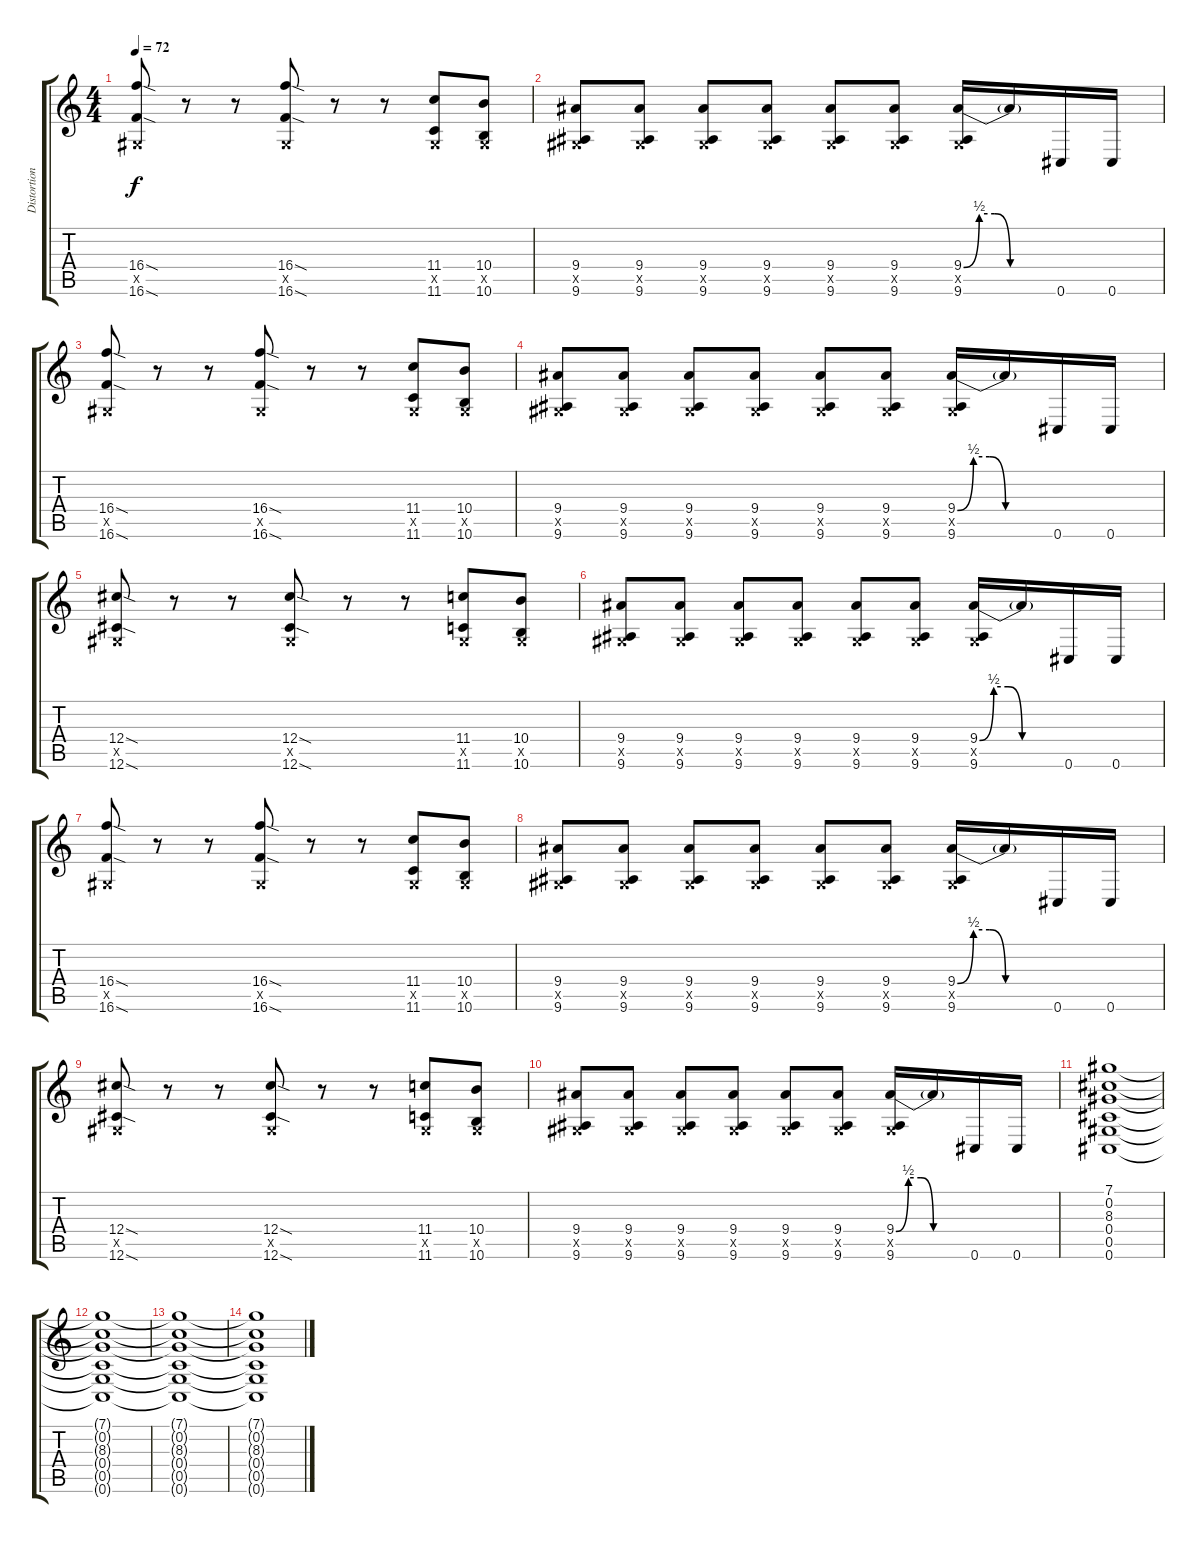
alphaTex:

\track ("Distortion Guitar 2" "Distortion") {instrument distortionguitar}
\staff {score tabs}
\tuning (Db4 Ab3 F3 Db3 Ab2 Db2) {hide}
\ts (4 4)
\tempo 72
\clef g2
\ks c
(16.4{sod} 0.5{x} 16.6{sod}).8{dy f} r.8 r.8 (16.4{sod} 0.5{x} 16.6{sod}).8 r.8 r.8 (11.4 0.5{x} 11.6).8 (10.4 0.5{x} 10.6).8 |
(9.4 0.5{x} 9.6).8 (9.4 0.5{x} 9.6).8 (9.4 0.5{x} 9.6).8 (9.4 0.5{x} 9.6).8 (9.4 0.5{x} 9.6).8 (9.4 0.5{x} 9.6).8 (9.4{be (custom 0 0 10 2 20 2 30 0 60 0)} 0.5{x} 9.6).16 9.4{t}.16 0.6.16 0.6.16 |
(16.4{sod} 0.5{x} 16.6{sod}).8 r.8 r.8 (16.4{sod} 0.5{x} 16.6{sod}).8 r.8 r.8 (11.4 0.5{x} 11.6).8 (10.4 0.5{x} 10.6).8 |
(9.4 0.5{x} 9.6).8 (9.4 0.5{x} 9.6).8 (9.4 0.5{x} 9.6).8 (9.4 0.5{x} 9.6).8 (9.4 0.5{x} 9.6).8 (9.4 0.5{x} 9.6).8 (9.4{be (custom 0 0 10 2 20 2 30 0 60 0)} 0.5{x} 9.6).16 9.4{t}.16 0.6.16 0.6.16 |
(12.4{sod} 0.5{x} 12.6{sod}).8 r.8 r.8 (12.4{sod} 0.5{x} 12.6{sod}).8 r.8 r.8 (11.4 0.5{x} 11.6).8 (10.4 0.5{x} 10.6).8 |
(9.4 0.5{x} 9.6).8 (9.4 0.5{x} 9.6).8 (9.4 0.5{x} 9.6).8 (9.4 0.5{x} 9.6).8 (9.4 0.5{x} 9.6).8 (9.4 0.5{x} 9.6).8 (9.4{be (custom 0 0 10 2 20 2 30 0 60 0)} 0.5{x} 9.6).16 9.4{t}.16 0.6.16 0.6.16 |
(16.4{sod} 0.5{x} 16.6{sod}).8 r.8 r.8 (16.4{sod} 0.5{x} 16.6{sod}).8 r.8 r.8 (11.4 0.5{x} 11.6).8 (10.4 0.5{x} 10.6).8 |
(9.4 0.5{x} 9.6).8 (9.4 0.5{x} 9.6).8 (9.4 0.5{x} 9.6).8 (9.4 0.5{x} 9.6).8 (9.4 0.5{x} 9.6).8 (9.4 0.5{x} 9.6).8 (9.4{be (custom 0 0 10 2 20 2 30 0 60 0)} 0.5{x} 9.6).16 9.4{t}.16 0.6.16 0.6.16 |
(12.4{sod} 0.5{x} 12.6{sod}).8 r.8 r.8 (12.4{sod} 0.5{x} 12.6{sod}).8 r.8 r.8 (11.4 0.5{x} 11.6).8 (10.4 0.5{x} 10.6).8 |
(9.4 0.5{x} 9.6).8 (9.4 0.5{x} 9.6).8 (9.4 0.5{x} 9.6).8 (9.4 0.5{x} 9.6).8 (9.4 0.5{x} 9.6).8 (9.4 0.5{x} 9.6).8 (9.4{be (custom 0 0 10 2 20 2 30 0 60 0)} 0.5{x} 9.6).16 9.4{t}.16 0.6.16 0.6.16 |
(7.1 0.2 8.3 0.4 0.5 0.6).1{instrument acousticgrandpiano} |
(7.1{t} 0.2{t} 8.3{t} 0.4{t} 0.5{t} 0.6{t}).1 |
(7.1{t} 0.2{t} 8.3{t} 0.4{t} 0.5{t} 0.6{t}).1 |
(7.1{t} 0.2{t} 8.3{t} 0.4{t} 0.5{t} 0.6{t}).1
